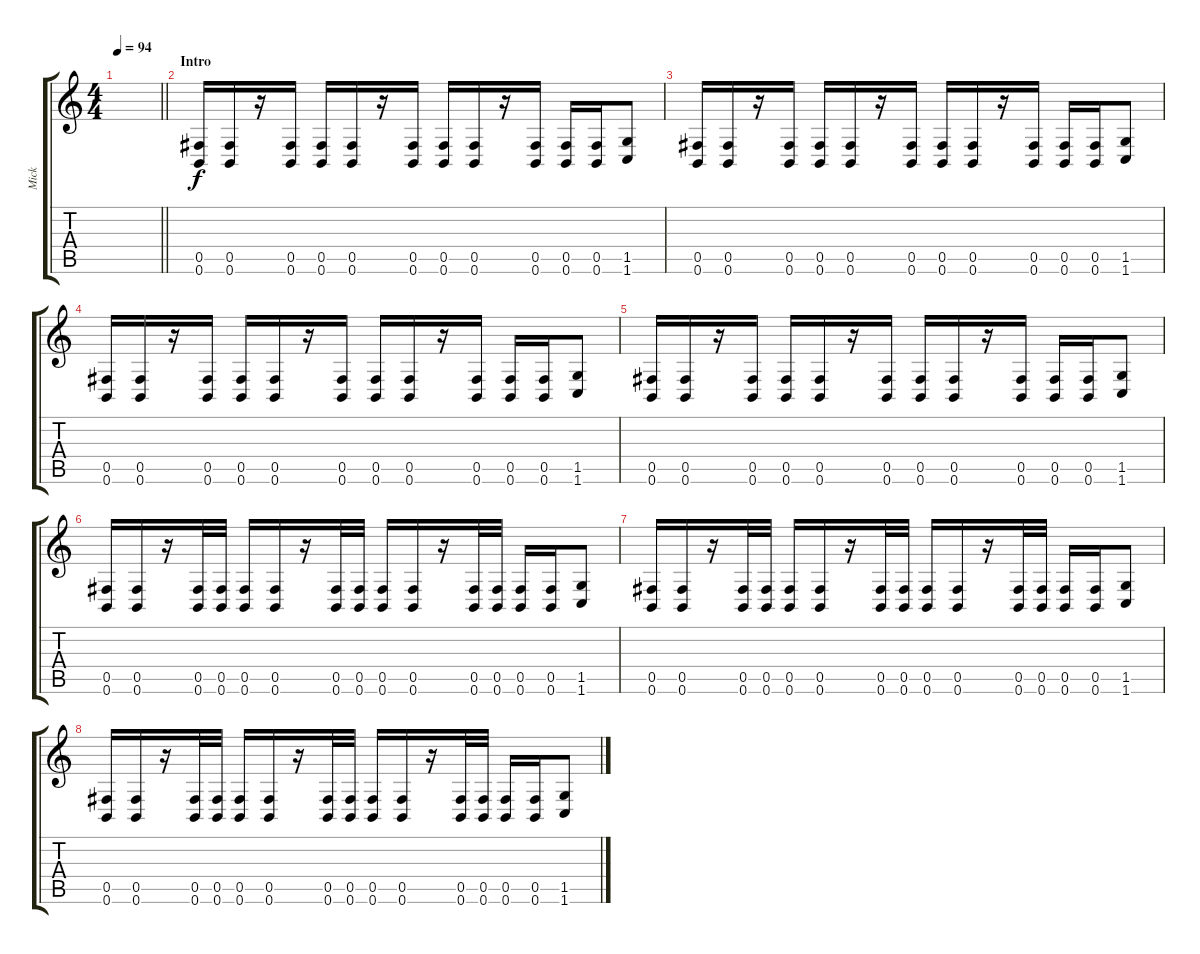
\track ("Mick" "Mick") {instrument distortionguitar}
\staff {score tabs}
\tuning (Db4 Ab3 E3 B2 Gb2 B1) {hide}
\ts (4 4)
\tempo 94
\clef g2
\barLineRight lightlight
\ks c
|
\section ("" "Intro")
(0.5 0.6).16 (0.5 0.6).16 r.16 (0.5 0.6).16 (0.5 0.6).16 (0.5 0.6).16 r.16 (0.5 0.6).16 (0.5 0.6).16 (0.5 0.6).16 r.16 (0.5 0.6).16 (0.5 0.6).16 (0.5 0.6).16 (1.5 1.6).8 |
(0.5 0.6).16 (0.5 0.6).16 r.16 (0.5 0.6).16 (0.5 0.6).16 (0.5 0.6).16 r.16 (0.5 0.6).16 (0.5 0.6).16 (0.5 0.6).16 r.16 (0.5 0.6).16 (0.5 0.6).16 (0.5 0.6).16 (1.5 1.6).8 |
(0.5 0.6).16 (0.5 0.6).16 r.16 (0.5 0.6).16 (0.5 0.6).16 (0.5 0.6).16 r.16 (0.5 0.6).16 (0.5 0.6).16 (0.5 0.6).16 r.16 (0.5 0.6).16 (0.5 0.6).16 (0.5 0.6).16 (1.5 1.6).8 |
(0.5 0.6).16 (0.5 0.6).16 r.16 (0.5 0.6).16 (0.5 0.6).16 (0.5 0.6).16 r.16 (0.5 0.6).16 (0.5 0.6).16 (0.5 0.6).16 r.16 (0.5 0.6).16 (0.5 0.6).16 (0.5 0.6).16 (1.5 1.6).8 |
(0.5 0.6).16 (0.5 0.6).16 r.16 (0.5 0.6).32 (0.5 0.6).32 (0.5 0.6).16 (0.5 0.6).16 r.16 (0.5 0.6).32 (0.5 0.6).32 (0.5 0.6).16 (0.5 0.6).16 r.16 (0.5 0.6).32 (0.5 0.6).32 (0.5 0.6).16 (0.5 0.6).16 (1.5 1.6).8 |
(0.5 0.6).16 (0.5 0.6).16 r.16 (0.5 0.6).32 (0.5 0.6).32 (0.5 0.6).16 (0.5 0.6).16 r.16 (0.5 0.6).32 (0.5 0.6).32 (0.5 0.6).16 (0.5 0.6).16 r.16 (0.5 0.6).32 (0.5 0.6).32 (0.5 0.6).16 (0.5 0.6).16 (1.5 1.6).8 |
(0.5 0.6).16 (0.5 0.6).16 r.16 (0.5 0.6).32 (0.5 0.6).32 (0.5 0.6).16 (0.5 0.6).16 r.16 (0.5 0.6).32 (0.5 0.6).32 (0.5 0.6).16 (0.5 0.6).16 r.16 (0.5 0.6).32 (0.5 0.6).32 (0.5 0.6).16 (0.5 0.6).16 (1.5 1.6).8
